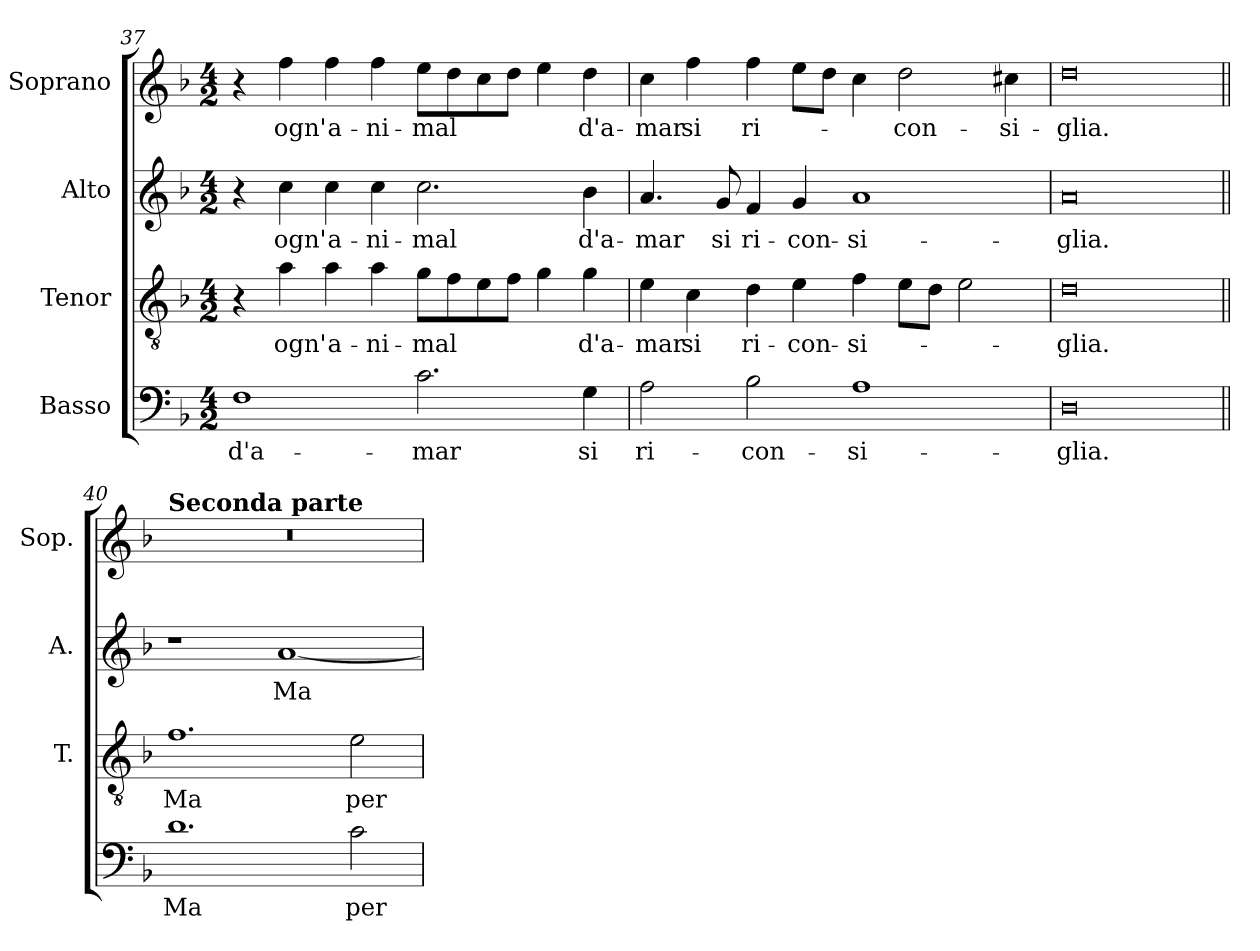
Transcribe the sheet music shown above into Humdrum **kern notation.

**kern	**text	**kern	**text	**kern	**text	**kern	**text
*part4	*part4	*part3	*part3	*part2	*part2	*part1	*part1
*staff4	*staff4	*staff3	*staff3	*staff2	*staff2	*staff1	*staff1
*I"Basso	*	*I"Tenor	*	*I"Alto	*	*I"Soprano	*
*	*	*I'T.	*	*I'A.	*	*I'Sop.	*
*clefF4	*	*clefGv2	*	*clefG2	*	*clefG2	*
*	*	*ITrd7c12	*	*	*	*	*
*k[b-]	*	*k[b-]	*	*k[b-]	*	*k[b-]	*
*F:	*	*F:	*	*F:	*	*F:	*
*M4/2	*	*M4/2	*	*M4/2	*	*M4/2	*
=37	=37	=37	=37	=37	=37	=37	=37
!	!LO:LY:b:color=#000000	!	!	!	!	!	!
1Fi	d'a-	4r	.	4r	.	4r	.
!	!	!	!LO:LY:b:color=#000000	!	!	!	!
!	!	!	!	!	!LO:LY:b:color=#000000	!	!
!	!	!	!	!	!	!	!LO:LY:b:color=#000000
.	.	4Ai\	ogn'	4cci\	ogn'	4ffi\	ogn'
!	!	!	!LO:LY:b:color=#000000	!	!	!	!
!	!	!	!	!	!LO:LY:b:color=#000000	!	!
!	!	!	!	!	!	!	!LO:LY:b:color=#000000
.	.	4Ai\	a-	4cci\	a-	4ffi\	a-
!	!	!	!LO:LY:b:color=#000000	!	!	!	!
!	!	!	!	!	!LO:LY:b:color=#000000	!	!
!	!	!	!	!	!	!	!LO:LY:b:color=#000000
.	.	4Ai\	-ni-	4cci\	-ni-	4ffi\	-ni-
!	!LO:LY:b:color=#000000	!	!	!	!	!	!
!	!	!	!LO:LY:b:color=#000000	!	!	!	!
!	!	!	!	!	!LO:LY:b:color=#000000	!	!
!	!	!	!	!	!	!	!LO:LY:b:color=#000000
2.ci\	-mar	8Gi\L	-mal	2.cci\	-mal	8eei\L	-mal
.	.	8Fi\	.	.	.	8ddi\	.
.	.	8Ei\	.	.	.	8cci\	.
.	.	8Fi\J	.	.	.	8ddi\J	.
.	.	4Gi\	.	.	.	4eei\	.
!	!LO:LY:b:color=#000000	!	!	!	!	!	!
!	!	!	!LO:LY:b:color=#000000	!	!	!	!
!	!	!	!	!	!LO:LY:b:color=#000000	!	!
!	!	!	!	!	!	!	!LO:LY:b:color=#000000
4Gi\	si	4Gi\	d'a-	4b-i\	d'a-	4ddi\	d'a-
=38	=38	=38	=38	=38	=38	=38	=38
!	!LO:LY:b:color=#000000	!	!	!	!	!	!
!	!	!	!LO:LY:b:color=#000000	!	!	!	!
!	!	!	!	!	!LO:LY:b:color=#000000	!	!
!	!	!	!	!	!	!	!LO:LY:b:color=#000000
2Ai\	ri-	4Ei\	-mar	4.ai/	-mar	4cci\	-mar
!	!	!	!LO:LY:b:color=#000000	!	!	!	!
!	!	!	!	!	!	!	!LO:LY:b:color=#000000
.	.	4Ci\	si	.	.	4ffi\	si
!	!	!	!	!	!LO:LY:b:color=#000000	!	!
.	.	.	.	8gi/	si	.	.
!	!LO:LY:b:color=#000000	!	!	!	!	!	!
!	!	!	!LO:LY:b:color=#000000	!	!	!	!
!	!	!	!	!	!LO:LY:b:color=#000000	!	!
!	!	!	!	!	!	!	!LO:LY:b:color=#000000
2B-i\	-con-	4Di\	ri-	4fi/	ri-	4ffi\	ri-
!	!	!	!LO:LY:b:color=#000000	!	!	!	!
!	!	!	!	!	!LO:LY:b:color=#000000	!	!
.	.	4Ei\	-con-	4gi/	-con-	8eei\L	.
.	.	.	.	.	.	8ddi\J	.
!	!LO:LY:b:color=#000000	!	!	!	!	!	!
!	!	!	!LO:LY:b:color=#000000	!	!	!	!
!	!	!	!	!	!LO:LY:b:color=#000000	!	!
1Ai	-si-	4Fi\	-si-	1ai	-si-	4cci\	.
!	!	!	!	!	!	!	!LO:LY:b:color=#000000
.	.	8Ei\L	.	.	.	2ddi\	-con-
.	.	8Di\J	.	.	.	.	.
.	.	2Ei\	.	.	.	.	.
!	!	!	!	!	!	!	!LO:LY:b:color=#000000
.	.	.	.	.	.	4cc#Xi\	-si-
!!LO:LB:g=z
=39	=39	=39	=39	=39	=39	=39	=39
!	!LO:LY:b:color=#000000	!	!	!	!	!	!
!	!	!	!LO:LY:b:color=#000000	!	!	!	!
!	!	!	!	!	!LO:LY:b:color=#000000	!	!
!	!	!	!	!	!	!	!LO:LY:b:color=#000000
0Di	-glia.	0Di	-glia.	0ai	-glia.	0ddi	-glia.
=40||	=40||	=40||	=40||	=40||	=40||	=40||	=40||
!	!LO:LY:b:color=#000000	!	!	!	!	!	!
!	!	!	!	!	!	!LO:TX:a:B:t=Seconda parte	!
!	!	!	!LO:LY:b:color=#000000	!	!	!LO:N:vis=1	!
1.di	Ma	1.Fi	Ma	1r	.	0r	.
!	!	!	!	!	!LO:LY:b:color=#000000	!	!
.	.	.	.	[<1ai	Ma	.	.
!	!LO:LY:b:color=#000000	!	!	!	!	!	!
!	!	!	!LO:LY:b:color=#000000	!	!	!	!
2ci\	per	2Ei\	per	.	.	.	.
=	=	=	=	=	=	=	=
*-	*-	*-	*-	*-	*-	*-	*-
